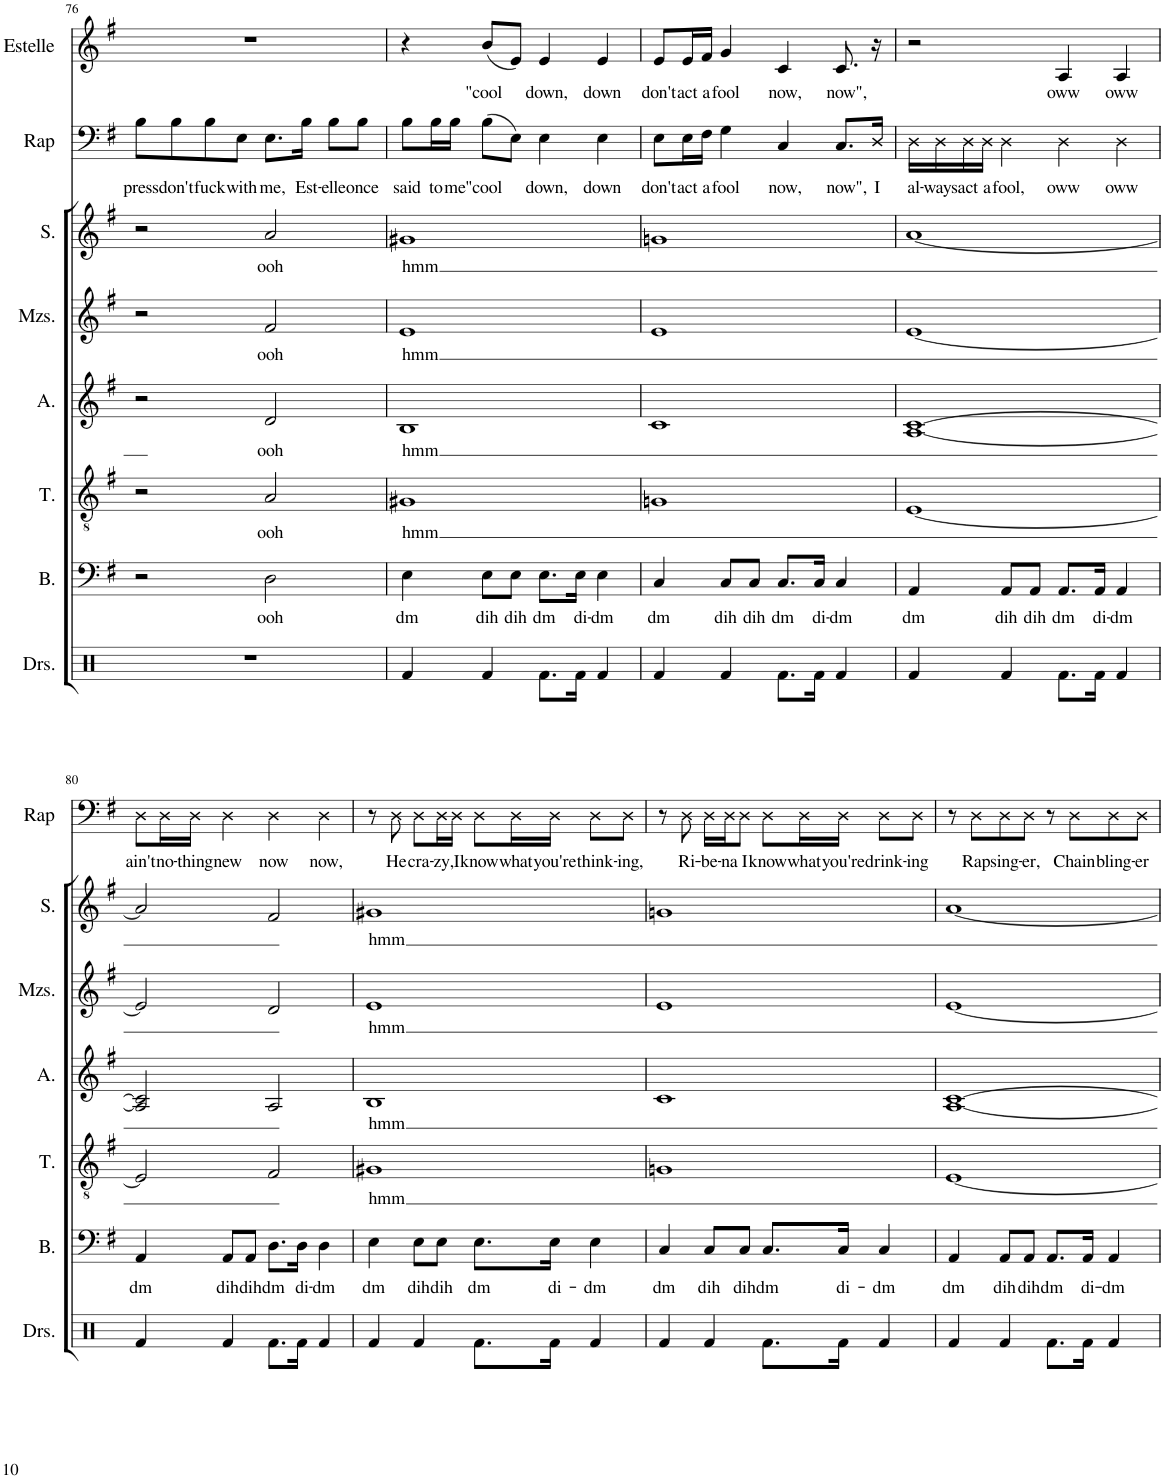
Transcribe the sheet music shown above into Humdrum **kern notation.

**kern	**text	**kern	**text	**kern	**text	**kern	**text	**kern	**text	**kern	**text	**kern	**text
*part7	*part7	*part6	*part6	*part5	*part5	*part4	*part4	*part3	*part3	*part2	*part2	*part1	*part1
*staff7	*staff7	*staff6	*staff6	*staff5	*staff5	*staff4	*staff4	*staff3	*staff3	*staff2	*staff2	*staff1	*staff1
*I"Bass	*	*I"Tenor	*	*I"Alto	*	*I"Mezzo-soprano	*	*I"Soprano	*	*I"Rap	*	*I"Estelle	*
*I'B.	*	*I'T.	*	*I'A.	*	*I'Mzs.	*	*I'S.	*	*I'Rap	*	*I'Estelle	*
!!LO:PB:g=z
*clefF4	*	*clefGv2	*	*clefG2	*	*clefG2	*	*clefG2	*	*clefF4	*	*clefG2	*
*k[f#]	*	*k[f#]	*	*k[f#]	*	*k[f#]	*	*k[f#]	*	*k[f#]	*	*k[f#]	*
*M4/4	*	*M4/4	*	*M4/4	*	*M4/4	*	*M4/4	*	*M4/4	*	*M4/4	*
=76	=76	=76	=76	=76	=76	=76	=76	=76	=76	=76	=76	=76	=76
!	!	!	!	!	!	!	!	!	!	!	!LO:LY:b	!	!
2r	.	2r	.	2r	.	2r	.	2r	.	8B\L	press	1r	.
!	!	!	!	!	!	!	!	!	!	!	!LO:LY:b	!	!
.	.	.	.	.	.	.	.	.	.	8B\	don't	.	.
!	!	!	!	!	!	!	!	!	!	!	!LO:LY:b	!	!
.	.	.	.	.	.	.	.	.	.	8B\	fuck	.	.
!	!	!	!	!	!	!	!	!	!	!	!LO:LY:b	!	!
.	.	.	.	.	.	.	.	.	.	8E\J	with	.	.
!	!LO:LY:b	!	!LO:LY:b	!	!LO:LY:b	!	!LO:LY:b	!	!LO:LY:b	!	!LO:LY:b	!	!
2D\	ooh	2A/	ooh	2d/	ooh	2f#/	ooh	2a/	ooh	8.E\L	me,	.	.
!	!	!	!	!	!	!	!	!	!	!	!LO:LY:b	!	!
.	.	.	.	.	.	.	.	.	.	16B\Jk	Est-	.	.
!	!	!	!	!	!	!	!	!	!	!	!LO:LY:b	!	!
.	.	.	.	.	.	.	.	.	.	8B\L	-elle	.	.
!	!	!	!	!	!	!	!	!	!	!	!LO:LY:b	!	!
.	.	.	.	.	.	.	.	.	.	8B\J	once	.	.
=77	=77	=77	=77	=77	=77	=77	=77	=77	=77	=77	=77	=77	=77
!	!LO:LY:b	!	!LO:LY:b	!	!LO:LY:b	!	!LO:LY:b	!	!LO:LY:b	!	!LO:LY:b	!	!
4E\	dm	1G#X	hmm	1B	hmm	1e	hmm	1g#X	hmm	8B\L	said	4r	.
!	!	!	!	!	!	!	!	!	!	!	!LO:LY:b	!	!
.	.	.	.	.	.	.	.	.	.	16B\L	to	.	.
!	!	!	!	!	!	!	!	!	!	!	!LO:LY:b	!	!
.	.	.	.	.	.	.	.	.	.	16B\JJ	me	.	.
!	!LO:LY:b	!	!	!	!	!	!	!	!	!	!LO:LY:b	!	!LO:LY:b
8E\L	dih	.	.	.	.	.	.	.	.	(8B\L	"cool	(8b/L	"cool
!	!LO:LY:b	!	!	!	!	!	!	!	!	!	!	!	!
8E\J	dih	.	.	.	.	.	.	.	.	8E\J)	.	8e/J)	.
!	!LO:LY:b	!	!	!	!	!	!	!	!	!	!LO:LY:b	!	!LO:LY:b
8.E\L	dm	.	.	.	.	.	.	.	.	4E\	down,	4e/	down,
!	!LO:LY:b	!	!	!	!	!	!	!	!	!	!	!	!
16E\Jk	di-	.	.	.	.	.	.	.	.	.	.	.	.
!	!LO:LY:b	!	!	!	!	!	!	!	!	!	!LO:LY:b	!	!LO:LY:b
4E\	-dm	.	.	.	.	.	.	.	.	4E\	down	4e/	down
=78	=78	=78	=78	=78	=78	=78	=78	=78	=78	=78	=78	=78	=78
!	!LO:LY:b	!	!	!	!	!	!	!	!	!	!LO:LY:b	!	!LO:LY:b
4C/	dm	1Gn	.	1c	.	1e	.	1gn	.	8E\L	don't	8e/L	don't
!	!	!	!	!	!	!	!	!	!	!	!LO:LY:b	!	!LO:LY:b
.	.	.	.	.	.	.	.	.	.	16E\L	act	16e/L	act
!	!	!	!	!	!	!	!	!	!	!	!LO:LY:b	!	!LO:LY:b
.	.	.	.	.	.	.	.	.	.	16F#\JJ	a	16f#/JJ	a
!	!LO:LY:b	!	!	!	!	!	!	!	!	!	!LO:LY:b	!	!LO:LY:b
8C/L	dih	.	.	.	.	.	.	.	.	4G\	fool	4g/	fool
!	!LO:LY:b	!	!	!	!	!	!	!	!	!	!	!	!
8C/J	dih	.	.	.	.	.	.	.	.	.	.	.	.
!	!LO:LY:b	!	!	!	!	!	!	!	!	!	!LO:LY:b	!	!LO:LY:b
8.C/L	dm	.	.	.	.	.	.	.	.	4C/	now,	4c/	now,
!	!LO:LY:b	!	!	!	!	!	!	!	!	!	!	!	!
16C/Jk	di-	.	.	.	.	.	.	.	.	.	.	.	.
!	!LO:LY:b	!	!	!	!	!	!	!	!	!	!LO:LY:b	!	!LO:LY:b
4C/	-dm	.	.	.	.	.	.	.	.	8.C/L	now",	8.c/	now",
!	!	!	!	!	!	!	!	!	!	!	!LO:LY:b	!	!
.	.	.	.	.	.	.	.	.	.	16D/Jk	I	16r	.
=79	=79	=79	=79	=79	=79	=79	=79	=79	=79	=79	=79	=79	=79
!	!LO:LY:b	!	!	!	!	!	!	!	!	!	!LO:LY:b	!	!
4AA/	dm	[1E	.	[1A [1c	.	[1e	.	[1a	.	16D\LL	al-	2r	.
!	!	!	!	!	!	!	!	!	!	!	!LO:LY:b	!	!
.	.	.	.	.	.	.	.	.	.	16D\	-ways	.	.
!	!	!	!	!	!	!	!	!	!	!	!LO:LY:b	!	!
.	.	.	.	.	.	.	.	.	.	16D\	act	.	.
!	!	!	!	!	!	!	!	!	!	!	!LO:LY:b	!	!
.	.	.	.	.	.	.	.	.	.	16D\JJ	a	.	.
!	!LO:LY:b	!	!	!	!	!	!	!	!	!	!LO:LY:b	!	!
8AA/L	dih	.	.	.	.	.	.	.	.	4D\	fool,	.	.
!	!LO:LY:b	!	!	!	!	!	!	!	!	!	!	!	!
8AA/J	dih	.	.	.	.	.	.	.	.	.	.	.	.
!	!LO:LY:b	!	!	!	!	!	!	!	!	!	!LO:LY:b	!	!LO:LY:b
8.AA/L	dm	.	.	.	.	.	.	.	.	4D\	oww	4A/	oww
!	!LO:LY:b	!	!	!	!	!	!	!	!	!	!	!	!
16AA/Jk	di-	.	.	.	.	.	.	.	.	.	.	.	.
!	!LO:LY:b	!	!	!	!	!	!	!	!	!	!LO:LY:b	!	!LO:LY:b
4AA/	-dm	.	.	.	.	.	.	.	.	4D\	oww	4A/	oww
!!LO:LB:g=z
=80	=80	=80	=80	=80	=80	=80	=80	=80	=80	=80	=80	=80	=80
!	!LO:LY:b	!	!	!	!	!	!	!	!	!	!LO:LY:b	!	!
4AA/	dm	2E/]	.	2A/] 2c/]	.	2e/]	.	2a/]	.	8D\L	ain't	1r	.
!	!	!	!	!	!	!	!	!	!	!	!LO:LY:b	!	!
.	.	.	.	.	.	.	.	.	.	16D\L	no-	.	.
!	!	!	!	!	!	!	!	!	!	!	!LO:LY:b	!	!
.	.	.	.	.	.	.	.	.	.	16D\JJ	-thing	.	.
!	!LO:LY:b	!	!	!	!	!	!	!	!	!	!LO:LY:b	!	!
8AA/L	dih	.	.	.	.	.	.	.	.	4D\	new	.	.
!	!LO:LY:b	!	!	!	!	!	!	!	!	!	!	!	!
8AA/J	dih	.	.	.	.	.	.	.	.	.	.	.	.
!	!LO:LY:b	!	!	!	!	!	!	!	!	!	!LO:LY:b	!	!
8.D\L	dm	2F#/	.	2A/	.	2d/	.	2f#/	.	4D\	now	.	.
!	!LO:LY:b	!	!	!	!	!	!	!	!	!	!	!	!
16D\Jk	di-	.	.	.	.	.	.	.	.	.	.	.	.
!	!LO:LY:b	!	!	!	!	!	!	!	!	!	!LO:LY:b	!	!
4D\	-dm	.	.	.	.	.	.	.	.	4D\	now,	.	.
=81	=81	=81	=81	=81	=81	=81	=81	=81	=81	=81	=81	=81	=81
!	!LO:LY:b	!	!LO:LY:b	!	!LO:LY:b	!	!LO:LY:b	!	!LO:LY:b	!	!	!	!
4E\	dm	1G#X	hmm	1B	hmm	1e	hmm	1g#X	hmm	8r	.	1r	.
!	!	!	!	!	!	!	!	!	!	!	!LO:LY:b	!	!
.	.	.	.	.	.	.	.	.	.	8D\	He	.	.
!	!LO:LY:b	!	!	!	!	!	!	!	!	!	!LO:LY:b	!	!
8E\L	dih	.	.	.	.	.	.	.	.	8D\L	cra-	.	.
!	!LO:LY:b	!	!	!	!	!	!	!	!	!	!LO:LY:b	!	!
8E\J	dih	.	.	.	.	.	.	.	.	16D\L	-zy,	.	.
!	!	!	!	!	!	!	!	!	!	!	!LO:LY:b	!	!
.	.	.	.	.	.	.	.	.	.	16D\JJ	I	.	.
!	!LO:LY:b	!	!	!	!	!	!	!	!	!	!LO:LY:b	!	!
8.E\L	dm	.	.	.	.	.	.	.	.	8D\L	know	.	.
!	!	!	!	!	!	!	!	!	!	!	!LO:LY:b	!	!
.	.	.	.	.	.	.	.	.	.	16D\L	what	.	.
!	!LO:LY:b	!	!	!	!	!	!	!	!	!	!LO:LY:b	!	!
16E\Jk	di-	.	.	.	.	.	.	.	.	16D\JJ	you're	.	.
!	!LO:LY:b	!	!	!	!	!	!	!	!	!	!LO:LY:b	!	!
4E\	-dm	.	.	.	.	.	.	.	.	8D\L	think-	.	.
!	!	!	!	!	!	!	!	!	!	!	!LO:LY:b	!	!
.	.	.	.	.	.	.	.	.	.	8D\J	-ing,	.	.
=82	=82	=82	=82	=82	=82	=82	=82	=82	=82	=82	=82	=82	=82
!	!LO:LY:b	!	!	!	!	!	!	!	!	!	!	!	!
4C/	dm	1Gn	.	1c	.	1e	.	1gn	.	8r	.	1r	.
!	!	!	!	!	!	!	!	!	!	!	!LO:LY:b	!	!
.	.	.	.	.	.	.	.	.	.	8D\	Ri-	.	.
!	!LO:LY:b	!	!	!	!	!	!	!	!	!	!LO:LY:b	!	!
8C/L	dih	.	.	.	.	.	.	.	.	16D\LL	-be-	.	.
!	!	!	!	!	!	!	!	!	!	!	!LO:LY:b	!	!
.	.	.	.	.	.	.	.	.	.	16D\J	-na	.	.
!	!LO:LY:b	!	!	!	!	!	!	!	!	!	!LO:LY:b	!	!
8C/J	dih	.	.	.	.	.	.	.	.	8D\J	I	.	.
!	!LO:LY:b	!	!	!	!	!	!	!	!	!	!LO:LY:b	!	!
8.C/L	dm	.	.	.	.	.	.	.	.	8D\L	know	.	.
!	!	!	!	!	!	!	!	!	!	!	!LO:LY:b	!	!
.	.	.	.	.	.	.	.	.	.	16D\L	what	.	.
!	!LO:LY:b	!	!	!	!	!	!	!	!	!	!LO:LY:b	!	!
16C/Jk	di-	.	.	.	.	.	.	.	.	16D\JJ	you're	.	.
!	!LO:LY:b	!	!	!	!	!	!	!	!	!	!LO:LY:b	!	!
4C/	-dm	.	.	.	.	.	.	.	.	8D\L	drink-	.	.
!	!	!	!	!	!	!	!	!	!	!	!LO:LY:b	!	!
.	.	.	.	.	.	.	.	.	.	8D\J	-ing	.	.
=83	=83	=83	=83	=83	=83	=83	=83	=83	=83	=83	=83	=83	=83
!	!LO:LY:b	!	!	!	!	!	!	!	!	!	!	!	!
4AA/	dm	[1E	.	[1A [1c	.	[1e	.	[1a	.	8r	.	1r	.
!	!	!	!	!	!	!	!	!	!	!	!LO:LY:b	!	!
.	.	.	.	.	.	.	.	.	.	8D\L	Rap	.	.
!	!LO:LY:b	!	!	!	!	!	!	!	!	!	!LO:LY:b	!	!
8AA/L	dih	.	.	.	.	.	.	.	.	8D\	sing-	.	.
!	!LO:LY:b	!	!	!	!	!	!	!	!	!	!LO:LY:b	!	!
8AA/J	dih	.	.	.	.	.	.	.	.	8D\J	-er,	.	.
!	!LO:LY:b	!	!	!	!	!	!	!	!	!	!	!	!
8.AA/L	dm	.	.	.	.	.	.	.	.	8r	.	.	.
!	!	!	!	!	!	!	!	!	!	!	!LO:LY:b	!	!
.	.	.	.	.	.	.	.	.	.	8D\L	Chain	.	.
!	!LO:LY:b	!	!	!	!	!	!	!	!	!	!	!	!
16AA/Jk	di-	.	.	.	.	.	.	.	.	.	.	.	.
!	!LO:LY:b	!	!	!	!	!	!	!	!	!	!LO:LY:b	!	!
4AA/	-dm	.	.	.	.	.	.	.	.	8D\	bling-	.	.
!	!	!	!	!	!	!	!	!	!	!	!LO:LY:b	!	!
.	.	.	.	.	.	.	.	.	.	8D\J	-er	.	.
=	=	=	=	=	=	=	=	=	=	=	=	=	=
*-	*-	*-	*-	*-	*-	*-	*-	*-	*-	*-	*-	*-	*-
